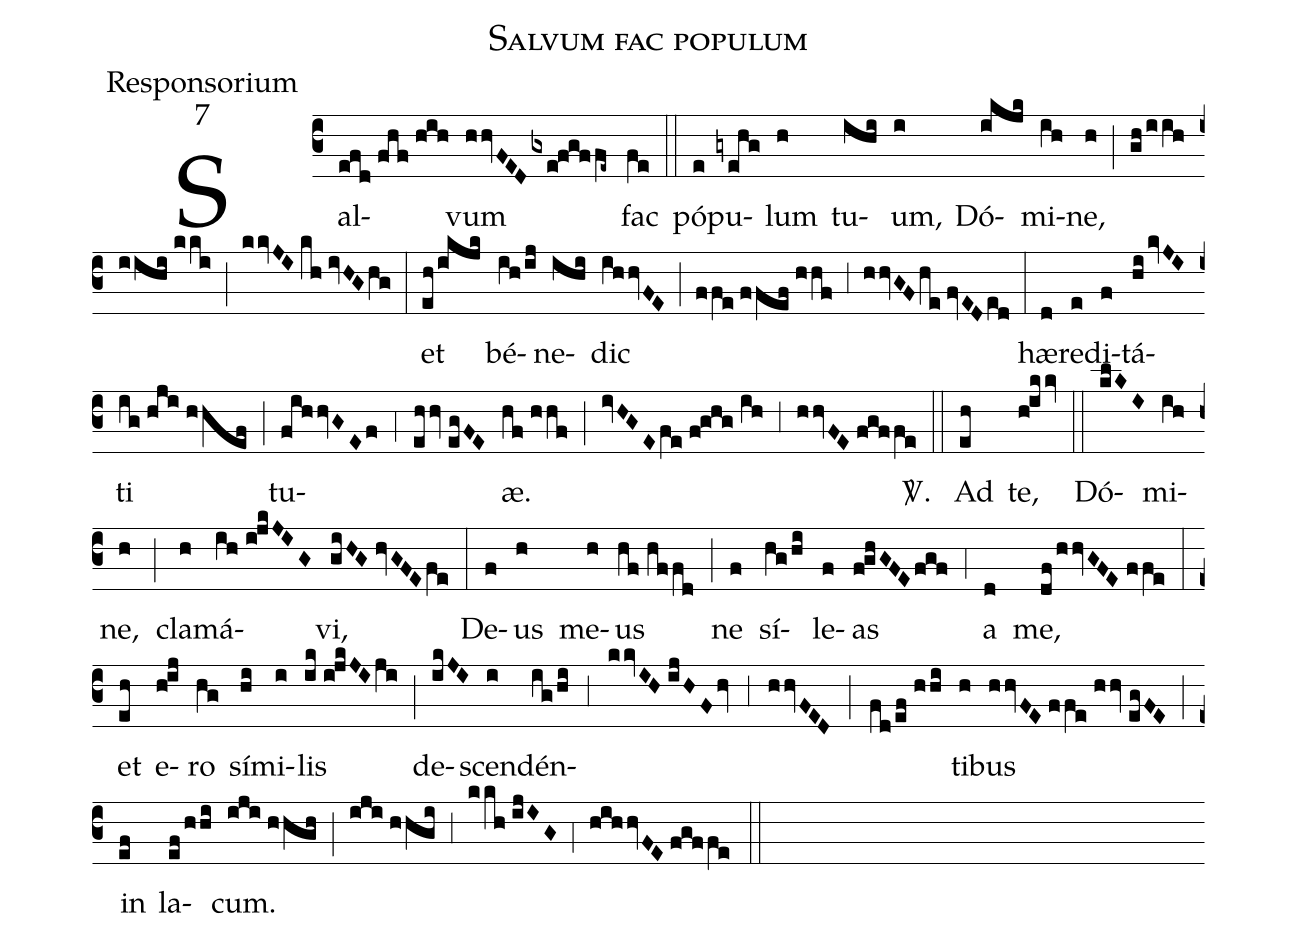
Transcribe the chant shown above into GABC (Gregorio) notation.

name:Salvum fac populum;
office-part:Responsorium;
mode:7;
%%
(c3) Sal(efd//fhf//hih)vum(hhvFED/gxe!fgffe~) fac(fe) (::) pó(e)pu(gyehg)lum(h) tu(ihi)um,(i) Dó(ikjk)mi(ih)ne,(h) (;) (gh/iih//iihi//kki) (;) (kkvJI//kh//ivHG/hg) (:) et(eh/ikjk) bé(ih/ij)ne(ihi)dic(ihhvFE) (;) (ffe//ffef//hhf) (;3) (hhvGF/he//fvED/ed) (:) hæ(d)re(e)di(f)tá(hi/kvJI)ti(ig//hji//hhef) (;) tu(fihhvGEf;4ehhv//egFE)æ.(hf//hhf) (;) (ivHGE/fe//f!ghg//ih) (;3) (hhvFE//fgffe) <sp>V/</sp>.(::) Ad(eh) te,(h!ikkv) (::) Dó(klKI)mi(ih)ne,(h) (;) cla(h)má(ih//i!jkJIG)vi,(giHG//hvGFE/fe) (:) De(f)us(h) me(h)us(hf//hffd) (;) ne(f) sí(hg/hi)le(f)as(f!ghGFE/fgf) (;4) a(d) me,(df/hhvGFE//ffe) (:) et(eh) e(h!ij)ro(hg) sí(hi)mi(i)lis(ik//i!jkJI/ji) (;) de(ikJI)scen(i)dén(ig/hi;3kkvIH//ijHF/hv;3hhvFED;fd/ef//hhi)ti(h)bus(hhvFE//ffe//hhv//egFE) (;) in(ef) la(ef/hhi)cum.(iji//hhgh) (;) (iji//hhgi) (;3) (kkh//ijIG) (;4) (hihhvFE//fgffe) (::)
